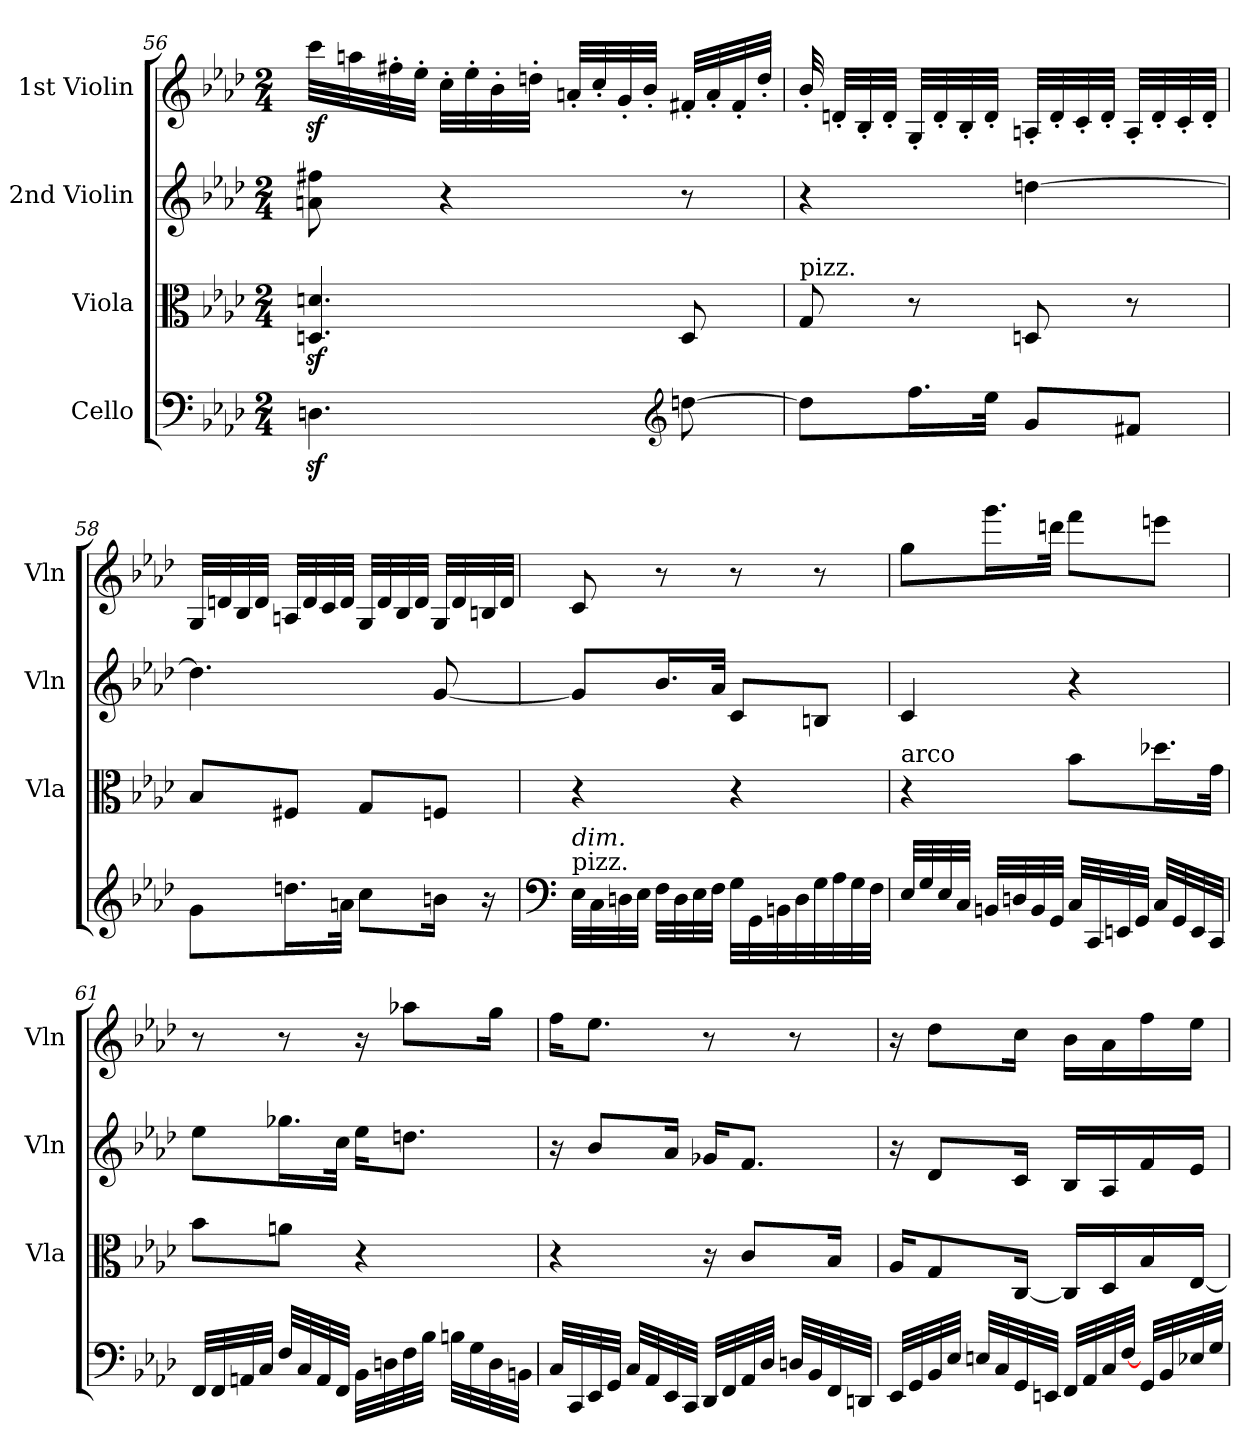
**kern	**kern	**kern	**kern
*part4	*part3	*part2	*part1
*staff4	*staff3	*staff2	*staff1
*I"Cello	*I"Viola	*I"2nd Violin	*I"1st Violin
*	*I'Vla	*I'Vln	*I'Vln
!!LO:LB:g=z
*clefF4	*clefC3	*clefG2	*clefG2
*k[b-e-a-d-]	*k[b-e-a-d-]	*k[b-e-a-d-]	*k[b-e-a-d-]
*f:	*f:	*f:	*f:
*M2/4	*M2/4	*M2/4	*M2/4
=56	=56	=56	=56
4.Dnz>\	4.Dn/z> 4.dn/z>	8an\ 8ff#X\	32cccz<\LLL
.	.	.	32aan\
.	.	.	32ff#X'\
.	.	.	32ee-'\JJJ
.	.	4r	32cc'\LLL
.	.	.	32ee-'\
.	.	.	32b-'\
.	.	.	32ddn'\JJJ
.	.	.	32an'/LLL
.	.	.	32cc'/
.	.	.	32g'/
.	.	.	32b-'/JJJ
*clefG2	*	*	*
[8ddn\	8D/	8r	32f#X'/LLL
.	.	.	32a'/
.	.	.	32f#'/
.	.	.	32dd'/JJJ
=57	=57	=57	=57
!	!LO:TX:a:t=pizz.	!	!
8dd\L]	8G/	4r	32b-'/
.	.	.	32dn'/LLL
.	.	.	32B-'/
.	.	.	32d'/JJJ
16.ff\L	8r	.	32G'/LLL
.	.	.	32d'/
.	.	.	32B-'/
32ee-\JJk	.	.	32d'/JJJ
8g/L	8Dn/	[4ddn\	32An'/LLL
.	.	.	32d'/
.	.	.	32c'/
.	.	.	32d'/JJJ
8f#X/J	8r	.	32A'/LLL
.	.	.	32d'/
.	.	.	32c'/
.	.	.	32d'/JJJ
!!LO:PB:g=z
=58	=58	=58	=58
8g\L	8B-/L	4.dd\]	32G/LLL
.	.	.	32dn/
.	.	.	32B-/
.	.	.	32d/JJJ
16.ddn\L	8F#X/J	.	32An/LLL
.	.	.	32d/
.	.	.	32c/
32an\JJk	.	.	32d/JJJ
8cc\L	8G/L	.	32G/LLL
.	.	.	32d/
.	.	.	32B-/
.	.	.	32d/JJJ
16bn\Jk	8Fn/J	[8g/	32G/LLL
.	.	.	32d/
16r	.	.	32Bn/
.	.	.	32d/JJJ
=59	=59	=59	=59
*clefF4	*	*	*
!LO:TX:a:t=pizz.	!	!	!
!LO:TX:a:i:t=dim.	!	!	!
32E-\LLL	4r	8g/L]	8c/
32C\	.	.	.
32Dn\	.	.	.
32E-\JJJ	.	.	.
32F\LLL	.	16.b-/L	8r
32D\	.	.	.
32E-\	.	.	.
32F\JJJ	.	32a-/JJk	.
32G\LLL	4r	8c/L	8r
32GG\	.	.	.
32BBn\	.	.	.
32D\	.	.	.
32G\	.	8Bn/J	8r
32A-\	.	.	.
32G\	.	.	.
32F\JJJ	.	.	.
!!LO:LB:g=z
=60	=60	=60	=60
!	!LO:TX:a:t=arco	!	!
32E-/LLL	4r	4c/	8gg\L
32G/	.	.	.
32E-/	.	.	.
32C/JJJ	.	.	.
32BBn/LLL	.	.	16.ggg\L
32Dn/	.	.	.
32BB/	.	.	.
32GG/JJJ	.	.	32dddn\JJk
32C/LLL	8b-\L	4r	8fff\L
32CC/	.	.	.
32EEn/	.	.	.
32GG/JJJ	.	.	.
32C/LLL	16.dd-X\L	.	8eeen\J
32GG/	.	.	.
32EE/	.	.	.
32CC/JJJ	32g\JJk	.	.
=61	=61	=61	=61
32FF/LLL	8b-\L	8ee-\L	8r
32FF/	.	.	.
32AAn/	.	.	.
32C/JJJ	.	.	.
32F/LLL	8an\J	16.gg-X\L	8r
32C/	.	.	.
32AA/	.	.	.
32FF/JJJ	.	32cc\JJk	.
32BB-\LLL	4r	16ee-\KL	16r
32Dn\	.	.	.
32F\	.	8.ddn\J	8aa-X\L
32B-\JJJ	.	.	.
32Bn\LLL	.	.	.
32G\	.	.	.
32D\	.	.	16gg\Jk
32BBn\JJJ	.	.	.
!!LO:LB:g=z
=62	=62	=62	=62
32C/LLL	4r	16r	16ff\KL
32CC/	.	.	.
32EE-/	.	8b-/L	8.ee-\J
32GG/JJJ	.	.	.
32C/LLL	.	.	.
32AA-/	.	.	.
32EE-/	.	16a-/Jk	.
32CC/JJJ	.	.	.
32DD-/LLL	16r	16g-X/KL	8r
32FF/	.	.	.
32AA-/	8c/L	8.f/J	.
32D-/JJJ	.	.	.
32Dn/LLL	.	.	8r
32BB-/	.	.	.
32FF/	16B-/Jk	.	.
32DDn/JJJ	.	.	.
=63	=63	=63	=63
32EE-/LLL	16A-/KL	16r	16r
32GG/	.	.	.
32BB-/	8G/	8d-/L	8dd-\L
32E-/JJJ	.	.	.
32En/LLL	.	.	.
32C/	.	.	.
32GG/	[16C/Jk	16c/Jk	16cc\Jk
32EEn/JJJ	.	.	.
32FF/LLL	16C/LL]	16B-/LL	16b-\LL
32AA-/	.	.	.
32C/	16D-/	16A-/	16a-\
[32F/JJJ	.	.	.
32GG/LLL	16B-/	16f/	16ff\
32BB-/	.	.	.
32E-X/	[16E-/JJ	16e-/JJ	16ee-\JJ
32G/JJJ	.	.	.
=	=	=	=
*-	*-	*-	*-
